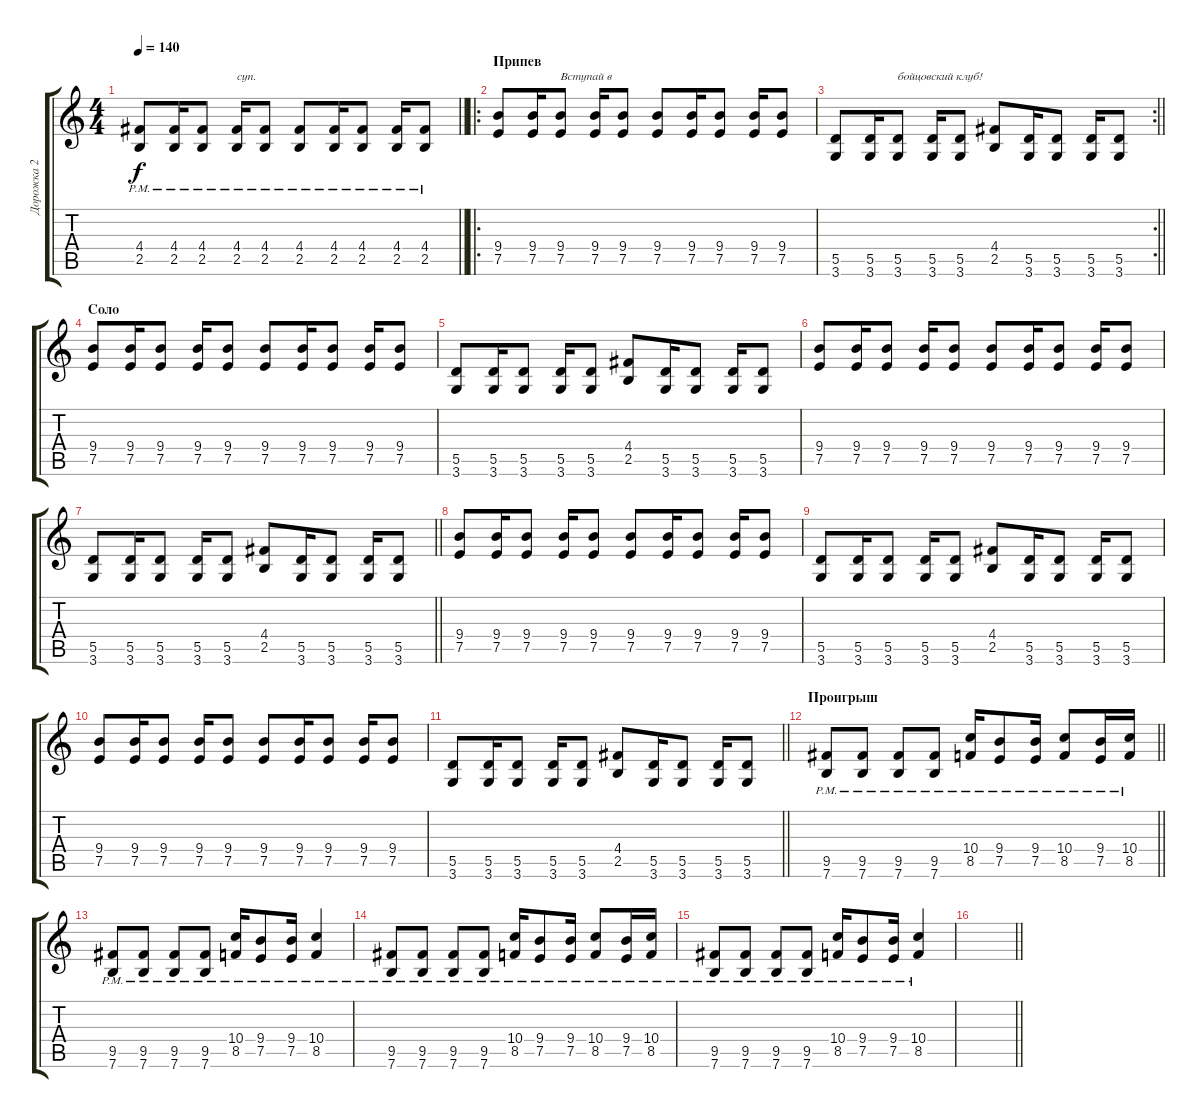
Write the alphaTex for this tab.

\track ("Дорожка 2" "Дорожка 2") {instrument distortionguitar}
\staff {score tabs}
\tuning (E4 B3 G3 D3 A2 E2) {hide}
\ts (4 4)
\tempo 140
\clef g2
\barLineRight lightlight
\ks c
(4.4{pm} 2.5{pm}).8{dy f} (4.4{pm} 2.5{pm}).16 (4.4{pm} 2.5{pm}).8 (4.4{pm} 2.5{pm}).16{txt "суп."} (4.4{pm} 2.5{pm}).8 (4.4{pm} 2.5{pm}).8 (4.4{pm} 2.5{pm}).16 (4.4{pm} 2.5{pm}).8 (4.4{pm} 2.5{pm}).16 (4.4{pm} 2.5{pm}).8 |
\ro
\section ("" "Припев")
(9.4 7.5).8 (9.4 7.5).16 (9.4 7.5).8{txt "Вступай в "} (9.4 7.5).16 (9.4 7.5).8 (9.4 7.5).8 (9.4 7.5).16 (9.4 7.5).8 (9.4 7.5).16 (9.4 7.5).8 |
\rc 2
\barLineRight lightlight
(5.5 3.6).8 (5.5 3.6).16 (5.5 3.6).8{txt "бойцовский клуб!"} (5.5 3.6).16 (5.5 3.6).8 (4.4 2.5).8 (5.5 3.6).16 (5.5 3.6).8 (5.5 3.6).16 (5.5 3.6).8 |
\section ("" "Соло")
(9.4 7.5).8 (9.4 7.5).16 (9.4 7.5).8 (9.4 7.5).16 (9.4 7.5).8 (9.4 7.5).8 (9.4 7.5).16 (9.4 7.5).8 (9.4 7.5).16 (9.4 7.5).8 |
(5.5 3.6).8 (5.5 3.6).16 (5.5 3.6).8 (5.5 3.6).16 (5.5 3.6).8 (4.4 2.5).8 (5.5 3.6).16 (5.5 3.6).8 (5.5 3.6).16 (5.5 3.6).8 |
(9.4 7.5).8 (9.4 7.5).16 (9.4 7.5).8 (9.4 7.5).16 (9.4 7.5).8 (9.4 7.5).8 (9.4 7.5).16 (9.4 7.5).8 (9.4 7.5).16 (9.4 7.5).8 |
\barLineRight lightlight
(5.5 3.6).8 (5.5 3.6).16 (5.5 3.6).8 (5.5 3.6).16 (5.5 3.6).8 (4.4 2.5).8 (5.5 3.6).16 (5.5 3.6).8 (5.5 3.6).16 (5.5 3.6).8 |
(9.4 7.5).8 (9.4 7.5).16 (9.4 7.5).8 (9.4 7.5).16 (9.4 7.5).8 (9.4 7.5).8 (9.4 7.5).16 (9.4 7.5).8 (9.4 7.5).16 (9.4 7.5).8 |
(5.5 3.6).8 (5.5 3.6).16 (5.5 3.6).8 (5.5 3.6).16 (5.5 3.6).8 (4.4 2.5).8 (5.5 3.6).16 (5.5 3.6).8 (5.5 3.6).16 (5.5 3.6).8 |
(9.4 7.5).8 (9.4 7.5).16 (9.4 7.5).8 (9.4 7.5).16 (9.4 7.5).8 (9.4 7.5).8 (9.4 7.5).16 (9.4 7.5).8 (9.4 7.5).16 (9.4 7.5).8 |
\barLineRight lightlight
(5.5 3.6).8 (5.5 3.6).16 (5.5 3.6).8 (5.5 3.6).16 (5.5 3.6).8 (4.4 2.5).8 (5.5 3.6).16 (5.5 3.6).8 (5.5 3.6).16 (5.5 3.6).8 |
\section ("" "Проигрыш")
\barLineRight lightlight
(9.5{pm} 7.6{pm}).8 (9.5{pm} 7.6{pm}).8 (9.5{pm} 7.6{pm}).8 (9.5{pm} 7.6{pm}).8 (10.4{pm} 8.5{pm}).16 (9.4{pm} 7.5{pm}).8 (9.4{pm} 7.5{pm}).16 (10.4{pm} 8.5{pm}).8 (9.4{pm} 7.5{pm}).16 (10.4{pm} 8.5{pm}).16 |
(9.5{pm} 7.6{pm}).8 (9.5{pm} 7.6{pm}).8 (9.5{pm} 7.6{pm}).8 (9.5{pm} 7.6{pm}).8 (10.4{pm} 8.5{pm}).16 (9.4{pm} 7.5{pm}).8 (9.4{pm} 7.5{pm}).16 (10.4{pm} 8.5{pm}).4 |
(9.5{pm} 7.6{pm}).8 (9.5{pm} 7.6{pm}).8 (9.5{pm} 7.6{pm}).8 (9.5{pm} 7.6{pm}).8 (10.4{pm} 8.5{pm}).16 (9.4{pm} 7.5{pm}).8 (9.4{pm} 7.5{pm}).16 (10.4{pm} 8.5{pm}).8 (9.4{pm} 7.5{pm}).16 (10.4{pm} 8.5{pm}).16 |
(9.5{pm} 7.6{pm}).8 (9.5{pm} 7.6{pm}).8 (9.5{pm} 7.6{pm}).8 (9.5{pm} 7.6{pm}).8 (10.4{pm} 8.5{pm}).16 (9.4{pm} 7.5{pm}).8 (9.4{pm} 7.5{pm}).16 (10.4{pm} 8.5{pm}).4 |
\barLineRight lightlight
